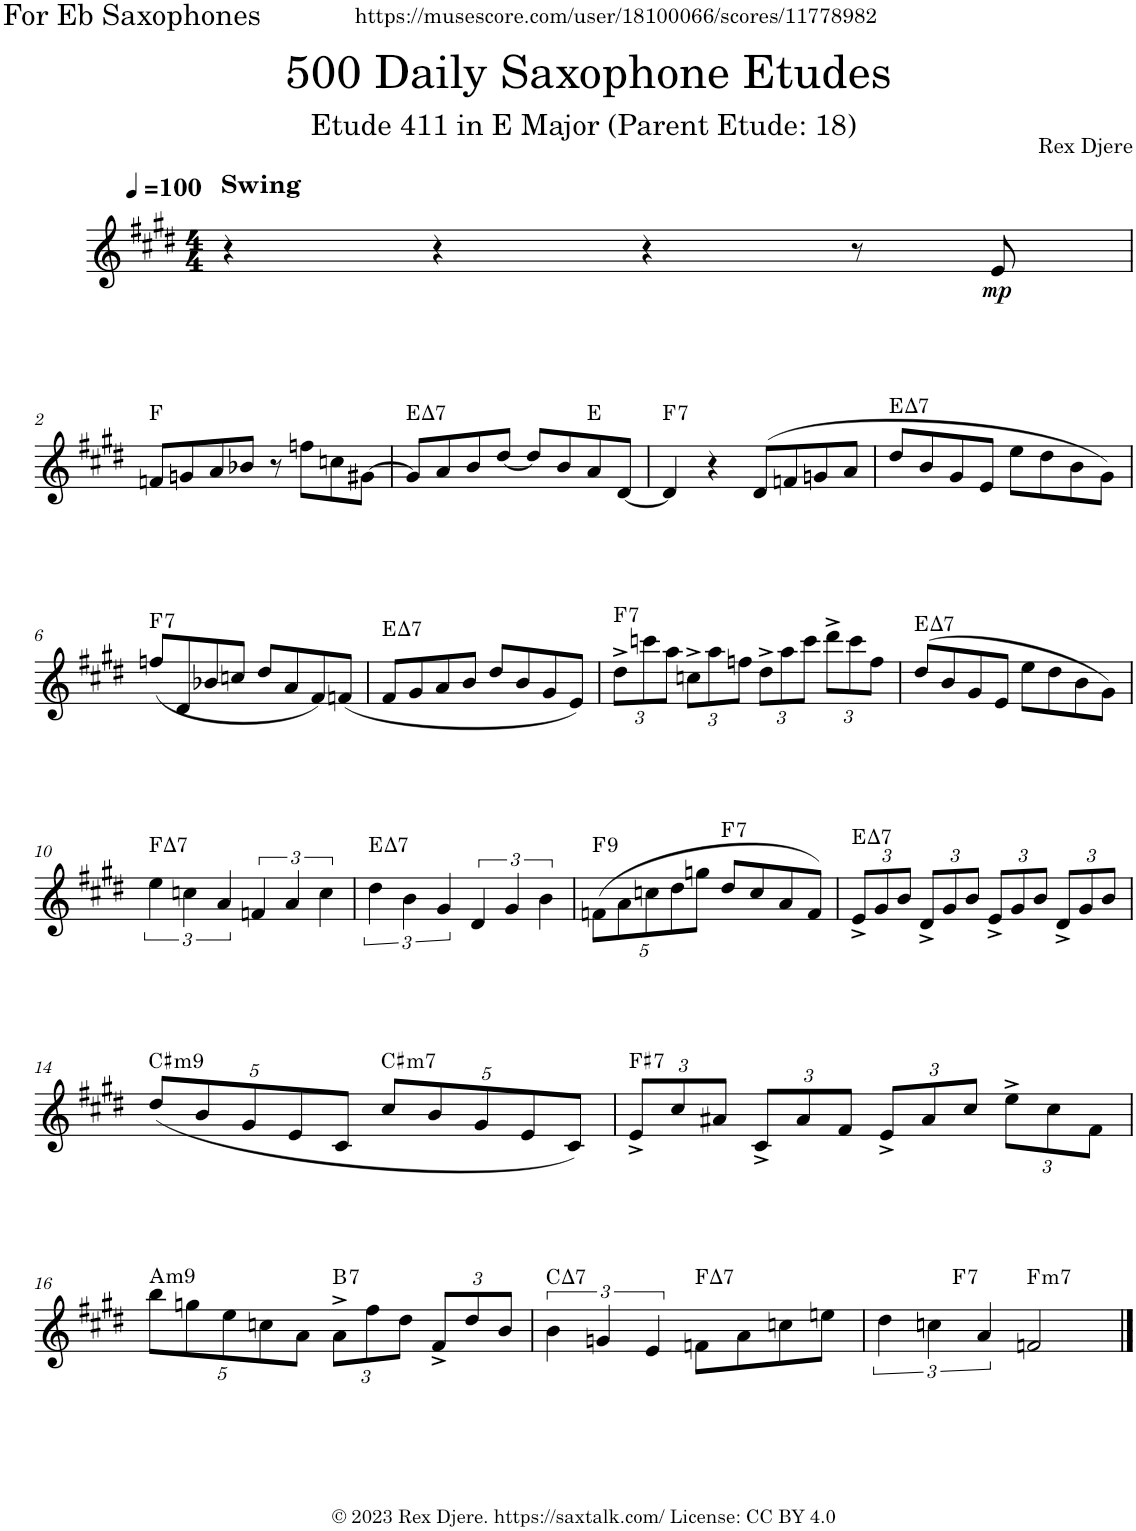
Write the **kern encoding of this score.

**kern	**dynam	**harte
*part1	*part1	*part1
*staff1	*staff1	*
*I"Alto Saxophone	*	*
*I'A. Sax.	*	*
*clefG2	*	*
*Trd5c9	*	*
*k[f#c#g#d#]	*	*
*M4/4	*	*
*MM100	*	*
=1	=1	=1
!LO:TX:a:B:t=Swing	!	!
4r	.	.
4r	.	.
4r	.	.
8r	.	.
!	!LO:DY:b	!
8e/	mp	.
!!LO:LB:g=z
=2	=2	=2
8fn/L	.	F:maj
8gn/	.	.
8a/	.	.
8b-X/J	.	.
8r	.	.
8ffn\L	.	.
8ccn\	.	.
[8g#X\J	.	.
=3	=3	=3
!	!	!LO:H:kt=7
8g#/L]	.	E:maj7
8a/	.	.
8b/	.	.
[8dd#/J	.	.
8dd#/L]	.	.
8b/	.	.
8a/	.	E:maj
[8d#/J	.	.
=4	=4	=4
!	!	!LO:H:kt=7
4d#/]	.	F:7
4r	.	.
(8d#/L	.	.
8fn/	.	.
8gn/	.	.
8a/J	.	.
=5	=5	=5
!	!	!LO:H:kt=7
8dd#/L	.	E:maj7
8b/	.	.
8g#/	.	.
8e/J	.	.
8ee\L	.	.
8dd#\	.	.
8b\	.	.
8g#\J)	.	.
!!LO:LB:g=z
=6	=6	=6
!	!	!LO:H:kt=7
(8ffn/L	.	F:7
8d#/	.	.
8b-X/	.	.
8ccn/J	.	.
8dd#/L	.	.
8a/	.	.
8f#/)	.	.
(8fn/J	.	.
=7	=7	=7
!	!	!LO:H:kt=7
8f#/L	.	E:maj7
8g#/	.	.
8a/	.	.
8b/J	.	.
8dd#/L	.	.
8b/	.	.
8g#/	.	.
8e/J)	.	.
=8	=8	=8
*Xbrackettup	*	*
!	!	!LO:H:kt=7
12dd#^\L	.	F:7
12cccn\	.	.
12aa\J	.	.
12ccn^\L	.	.
12aa\	.	.
12ffn\J	.	.
12dd#^\L	.	.
12aa\	.	.
12ccc\J	.	.
12ddd#^\L	.	.
12ccc\	.	.
12ff\J	.	.
=9	=9	=9
!	!	!LO:H:kt=7
(8dd#/L	.	E:maj7
8b/	.	.
8g#/	.	.
8e/J	.	.
8ee\L	.	.
8dd#\	.	.
8b\	.	.
8g#\J)	.	.
!!LO:LB:g=z
=10	=10	=10
*k[f#c#g#d#]	*	*
*brackettup	*	*
!	!	!LO:H:kt=7
6ee\	.	F:maj7
6ccn\	.	.
6a/	.	.
6fn/	.	.
6a/	.	.
6cc\	.	.
=11	=11	=11
!	!	!LO:H:kt=7
6dd#\	.	E:maj7
6b\	.	.
6g#/	.	.
6d#/	.	.
6g#/	.	.
6b\	.	.
=12	=12	=12
*Xbrackettup	*	*
!	!	!LO:H:kt=9
(10fn\L	.	F:9
10a\	.	.
10ccn\	.	.
10dd#\	.	.
10ggn\J	.	.
!	!	!LO:H:kt=7
8dd#/L	.	F:7
8cc/	.	.
8a/	.	.
8f/J)	.	.
=13	=13	=13
!	!	!LO:H:kt=7
12e^/L	.	E:maj7
12g#/	.	.
12b/J	.	.
12d#^/L	.	.
12g#/	.	.
12b/J	.	.
12e^/L	.	.
12g#/	.	.
12b/J	.	.
12d#^/L	.	.
12g#/	.	.
12b/J	.	.
!!LO:LB:g=z
=14	=14	=14
!	!	!LO:H:kt=m9
(<10dd#/L	.	C#:min9
10b/	.	.
10g#/	.	.
10e/	.	.
10c#/J	.	.
!	!	!LO:H:kt=m7
10cc#/L	.	C#:min7
10b/	.	.
10g#/	.	.
10e/	.	.
10c#/J)	.	.
=15	=15	=15
!	!	!LO:H:kt=7
12e^/L	.	F#:7
12cc#/	.	.
12a#X/J	.	.
12c#^/L	.	.
12a#/	.	.
12f#/J	.	.
12e^/L	.	.
12a#/	.	.
12cc#/J	.	.
12ee^\L	.	.
12cc#\	.	.
12f#\J	.	.
!!LO:LB:g=z
=16	=16	=16
!	!	!LO:H:kt=m9
10bb\L	.	A:min9
10ggn\	.	.
10ee\	.	.
10ccn\	.	.
10a\J	.	.
!	!	!LO:H:kt=7
12a^\L	.	B:7
12ff#\	.	.
12dd#\J	.	.
12f#^/L	.	.
12dd#/	.	.
12b/J	.	.
=17	=17	=17
*brackettup	*	*
!	!	!LO:H:kt=7
6b\	.	C:maj7
6gn/	.	.
6e/	.	.
!	!	!LO:H:kt=7
8fn\L	.	F:maj7
8a\	.	.
8ccn\	.	.
8een\J	.	.
=18	=18	=18
*^	*	*
6dd#\	4ryy	.	.
6ccn\	.	.	.
!	!	!	!LO:H:kt=7
.	2.ryy	.	F:7
6a/	.	.	.
!	!	!	!LO:H:kt=m7
2fn/	.	.	F:min7
*v	*v	*	*
==	==	==
*-	*-	*-
